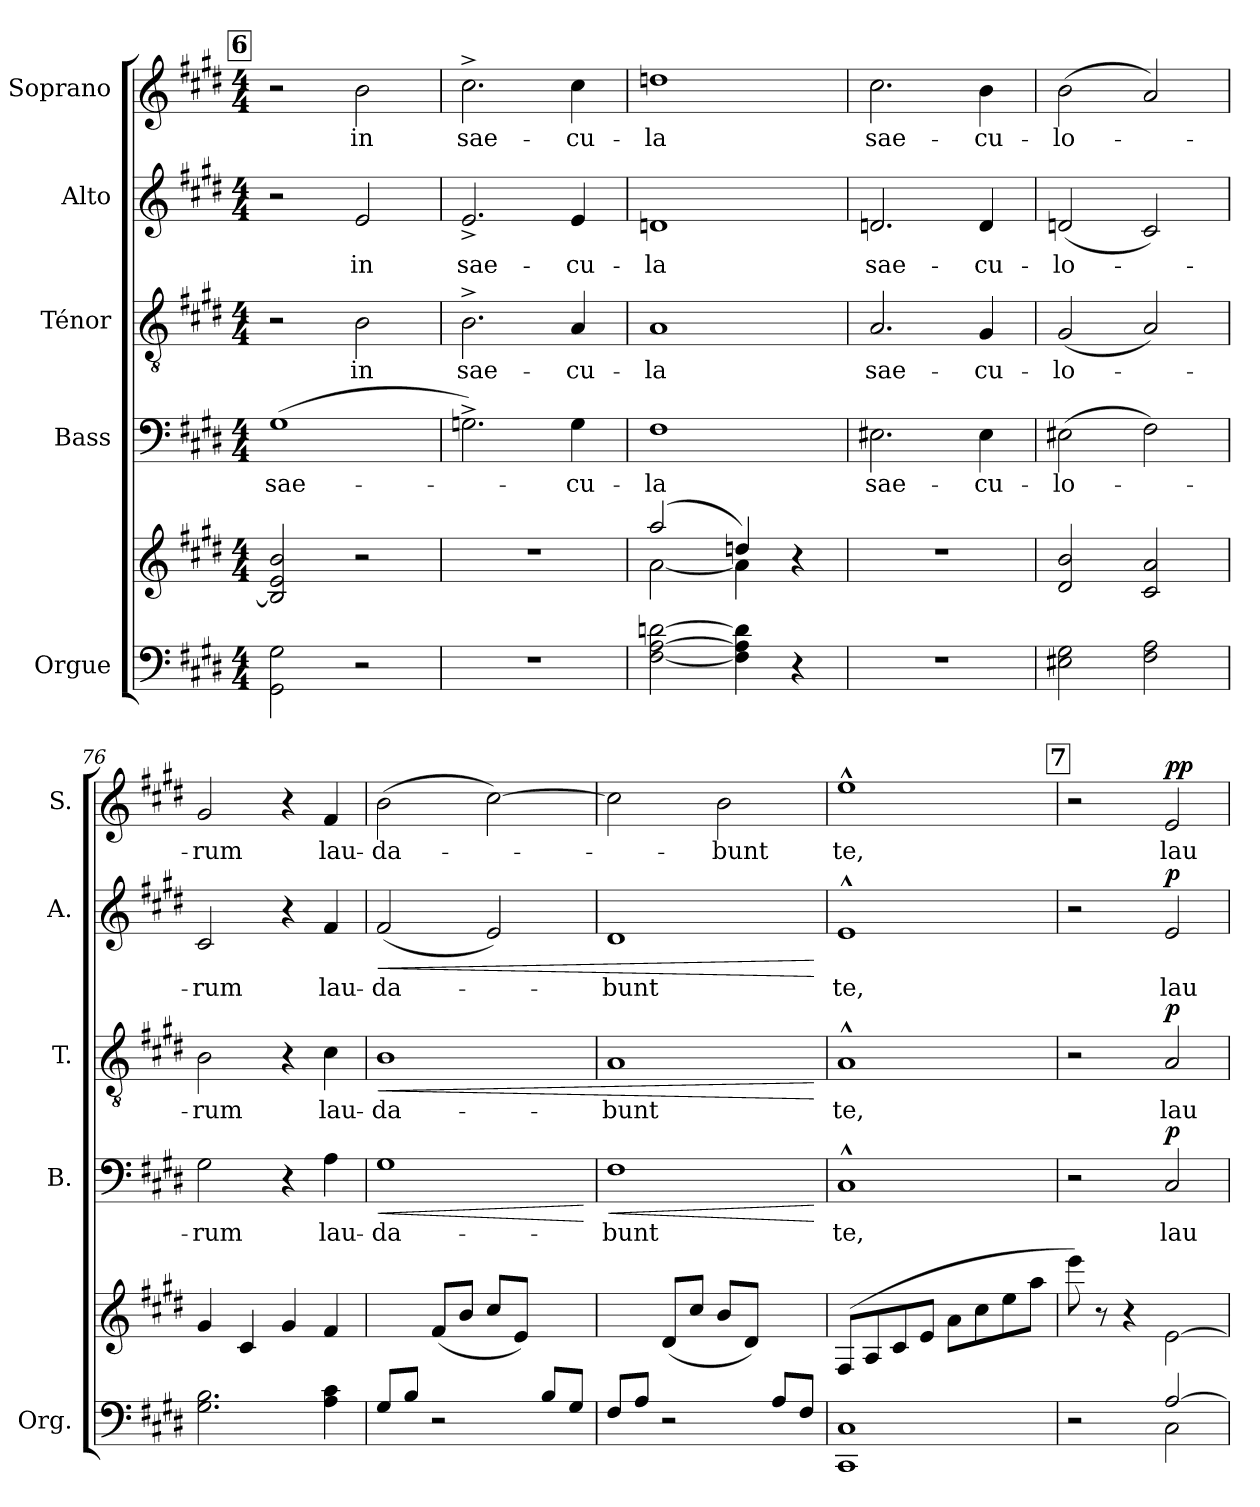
**kern	**kern	**kern	**text	**dynam	**kern	**text	**dynam	**kern	**text	**dynam	**kern	**text	**dynam
*part5	*part5	*part4	*part4	*part4	*part3	*part3	*part3	*part2	*part2	*part2	*part1	*part1	*part1
*staff6	*staff5	*staff4	*staff4	*staff4	*staff3	*staff3	*staff3	*staff2	*staff2	*staff2	*staff1	*staff1	*staff1
*I"Orgue	*	*I"Bass	*	*	*I"Ténor	*	*	*I"Alto	*	*	*I"Soprano	*	*
*I'Org.	*	*I'B.	*	*	*I'T.	*	*	*I'A.	*	*	*I'S.	*	*
*clefF4	*clefG2	*clefF4	*	*	*clefGv2	*	*	*clefG2	*	*	*clefG2	*	*
*k[f#c#g#d#]	*k[f#c#g#d#]	*k[f#c#g#d#]	*	*	*k[f#c#g#d#]	*	*	*k[f#c#g#d#]	*	*	*k[f#c#g#d#]	*	*
*E:	*E:	*E:	*	*	*	*	*	*E:	*	*	*E:	*	*
*M4/4	*M4/4	*M4/4	*	*	*M4/4	*	*	*M4/4	*	*	*M4/4	*	*
!!LO:REH:place=s1:a:B:fs=14:t=6
=71	=71	=71	=71	=71	=71	=71	=71	=71	=71	=71	=71	=71	=71
!	!	!	!LO:LY:b	!	!	!	!	!	!	!	!	!	!
2GG#\ 2G#\	2B/] 2e/ 2b/	(>1G#	sae-	.	2r	.	.	2r	.	.	2r	.	.
!	!	!	!	!	!	!LO:LY:b	!	!	!LO:LY:b	!	!	!LO:LY:b	!
2r	2r	.	.	.	2B\	in	.	2e/	in	.	2b\	in	.
!!LO:PB:g=z
=72	=72	=72	=72	=72	=72	=72	=72	=72	=72	=72	=72	=72	=72
!	!	!	!	!	!	!LO:LY:b	!	!	!LO:LY:b	!	!	!LO:LY:b	!
1r	1r	2.Gn^\)	.	.	2.B^\	sae-	.	2.e^/	sae-	.	2.cc#^\	sae-	.
!	!	!	!LO:LY:b	!	!	!LO:LY:b	!	!	!LO:LY:b	!	!	!LO:LY:b	!
.	.	4G\	-cu-	.	4A/	-cu-	.	4e/	-cu-	.	4cc#\	-cu-	.
=73	=73	=73	=73	=73	=73	=73	=73	=73	=73	=73	=73	=73	=73
*	*^	*	*	*	*	*	*	*	*	*	*	*	*
!	!	!	!	!LO:LY:b	!	!	!LO:LY:b	!	!	!LO:LY:b	!	!	!LO:LY:b	!
[2F#\ [2A\ [2dn\	(>2aa/	[2a\	1F#	-la	.	1A	-la	.	1dn	-la	.	1ddn	-la	.
4F#\] 4A\] 4d\]	4ddn/)	4a\]	.	.	.	.	.	.	.	.	.	.	.	.
4r	4r	4ryy	.	.	.	.	.	.	.	.	.	.	.	.
=74	=74	=74	=74	=74	=74	=74	=74	=74	=74	=74	=74	=74	=74	=74
!	!	!	!	!LO:LY:b	!	!	!LO:LY:b	!	!	!LO:LY:b	!	!	!LO:LY:b	!
*	*v	*v	*	*	*	*	*	*	*	*	*	*	*	*
1r	1r	2.E#X\	sae-	.	2.A/	sae-	.	2.dn/	sae-	.	2.cc#\	sae-	.
!	!	!	!LO:LY:b	!	!	!LO:LY:b	!	!	!LO:LY:b	!	!	!LO:LY:b	!
.	.	4E#\	-cu-	.	4G#/	-cu-	.	4d/	-cu-	.	4b\	-cu-	.
=75	=75	=75	=75	=75	=75	=75	=75	=75	=75	=75	=75	=75	=75
!	!	!	!LO:LY:b	!	!	!LO:LY:b	!	!	!LO:LY:b	!	!	!LO:LY:b	!
2E#X\ 2G#\	2d#/ 2b/	(>2E#X\	-lo-	.	(<2G#/	-lo-	.	(<2dn/	-lo-	.	(>2b\	-lo-	.
2F#\ 2A\	2c#/ 2a/	2F#\)	.	.	2A/)	.	.	2c#/)	.	.	2a/)	.	.
=76	=76	=76	=76	=76	=76	=76	=76	=76	=76	=76	=76	=76	=76
!	!	!	!LO:LY:b	!	!	!LO:LY:b	!	!	!LO:LY:b	!	!	!LO:LY:b	!
2.G#\ 2.B\	4g#/	2G#\	-rum	.	2B\	-rum	.	2c#/	-rum	.	2g#/	-rum	.
.	4c#/	.	.	.	.	.	.	.	.	.	.	.	.
.	4g#/	4r	.	.	4r	.	.	4r	.	.	4r	.	.
!	!	!	!LO:LY:b	!	!	!LO:LY:b	!	!	!LO:LY:b	!	!	!LO:LY:b	!
4A\ 4c#\	4f#/	4A\	lau-	.	4c#\	lau-	.	4f#/	lau-	.	4f#/	lau-	.
=77	=77	=77	=77	=77	=77	=77	=77	=77	=77	=77	=77	=77	=77
!	!	!	!LO:LY:b	!LO:HP:b	!	!LO:LY:b	!LO:HP:b	!	!LO:LY:b	!LO:HP:b	!	!LO:LY:b	!
8G#/L	4ryy	1G#	-da-	<	1B	-da-	<	(<2f#/	-da-	<	(>2b\	-da-	.
8B/J	.	.	.	.	.	.	.	.	.	.	.	.	.
2r	(>8f#/L	.	.	.	.	.	.	.	.	.	.	.	.
.	8b/J	.	.	.	.	.	.	.	.	.	.	.	.
.	8cc#/L	.	.	.	.	.	.	2e/)	.	.	[2cc#\)	.	.
.	8e/J)	.	.	.	.	.	.	.	.	.	.	.	.
8B/L	4ryy	.	.	.	.	.	.	.	.	.	.	.	.
8G#/J	.	.	.	.	.	.	.	.	.	.	.	.	.
.	.	.	.	[	.	.	.	.	.	.	.	.	.
=78	=78	=78	=78	=78	=78	=78	=78	=78	=78	=78	=78	=78	=78
!	!	!	!LO:LY:b	!LO:HP:b	!	!LO:LY:b	!	!	!LO:LY:b	!	!	!	!
8F#/L	4ryy	1F#	-bunt	<	1A	-bunt	.	1d#	bunt	.	2cc#\]	.	.
8A/J	.	.	.	.	.	.	.	.	.	.	.	.	.
2r	(>8d#/L	.	.	.	.	.	.	.	.	.	.	.	.
.	8cc#/J	.	.	.	.	.	.	.	.	.	.	.	.
!	!	!	!	!	!	!	!	!	!	!	!	!LO:LY:b	!
.	8b/L	.	.	.	.	.	.	.	.	.	2b\	-bunt	.
.	8d#/J)	.	.	.	.	.	.	.	.	.	.	.	.
8A/L	4ryy	.	.	.	.	.	.	.	.	.	.	.	.
8F#/J	.	.	.	.	.	.	.	.	.	.	.	.	.
.	.	.	.	[	.	.	[	.	.	[	.	.	.
=79	=79	=79	=79	=79	=79	=79	=79	=79	=79	=79	=79	=79	=79
!	!	!	!LO:LY:b	!	!	!LO:LY:b	!	!	!LO:LY:b	!	!	!LO:LY:b	!
1CC# 1C#	(>8F#/L	1C#^^	te,	.	1A^^	te,	.	1e^^	te,	.	1ee^^	te,	.
.	8A/	.	.	.	.	.	.	.	.	.	.	.	.
.	8c#/	.	.	.	.	.	.	.	.	.	.	.	.
.	8e/J	.	.	.	.	.	.	.	.	.	.	.	.
.	8a\L	.	.	.	.	.	.	.	.	.	.	.	.
.	8cc#\	.	.	.	.	.	.	.	.	.	.	.	.
.	8ee\	.	.	.	.	.	.	.	.	.	.	.	.
.	8aa\J	.	.	.	.	.	.	.	.	.	.	.	.
!!LO:REH:place=s1:a:B:fs=14:t=7
=80	=80	=80	=80	=80	=80	=80	=80	=80	=80	=80	=80	=80	=80
*^	*^	*	*	*	*	*	*	*	*	*	*	*	*
2r	2ryy	8eee\)	2ryy	2r	.	.	2r	.	.	2r	.	.	2r	.	.
.	.	8r	.	.	.	.	.	.	.	.	.	.	.	.	.
.	.	4r	.	.	.	.	.	.	.	.	.	.	.	.	.
!	!	!	!	!	!LO:LY:b	!LO:DY:a	!	!LO:LY:b	!LO:DY:a	!	!LO:LY:b	!LO:DY:a	!	!LO:LY:b	!LO:DY:a
!	!	!	!	!	!	!	!	!	!	!	!	!	!	!	!LO:DY:n=1:a
[2A/	2C#\	2ryy	[2e\	2C#/	lau-	p	2A/	lau-	p	2e/	lau-	p	2e/	lau-	p p
*v	*v	*	*	*	*	*	*	*	*	*	*	*	*	*	*
*	*v	*v	*	*	*	*	*	*	*	*	*	*	*	*
=	=	=	=	=	=	=	=	=	=	=	=	=	=
*-	*-	*-	*-	*-	*-	*-	*-	*-	*-	*-	*-	*-	*-
